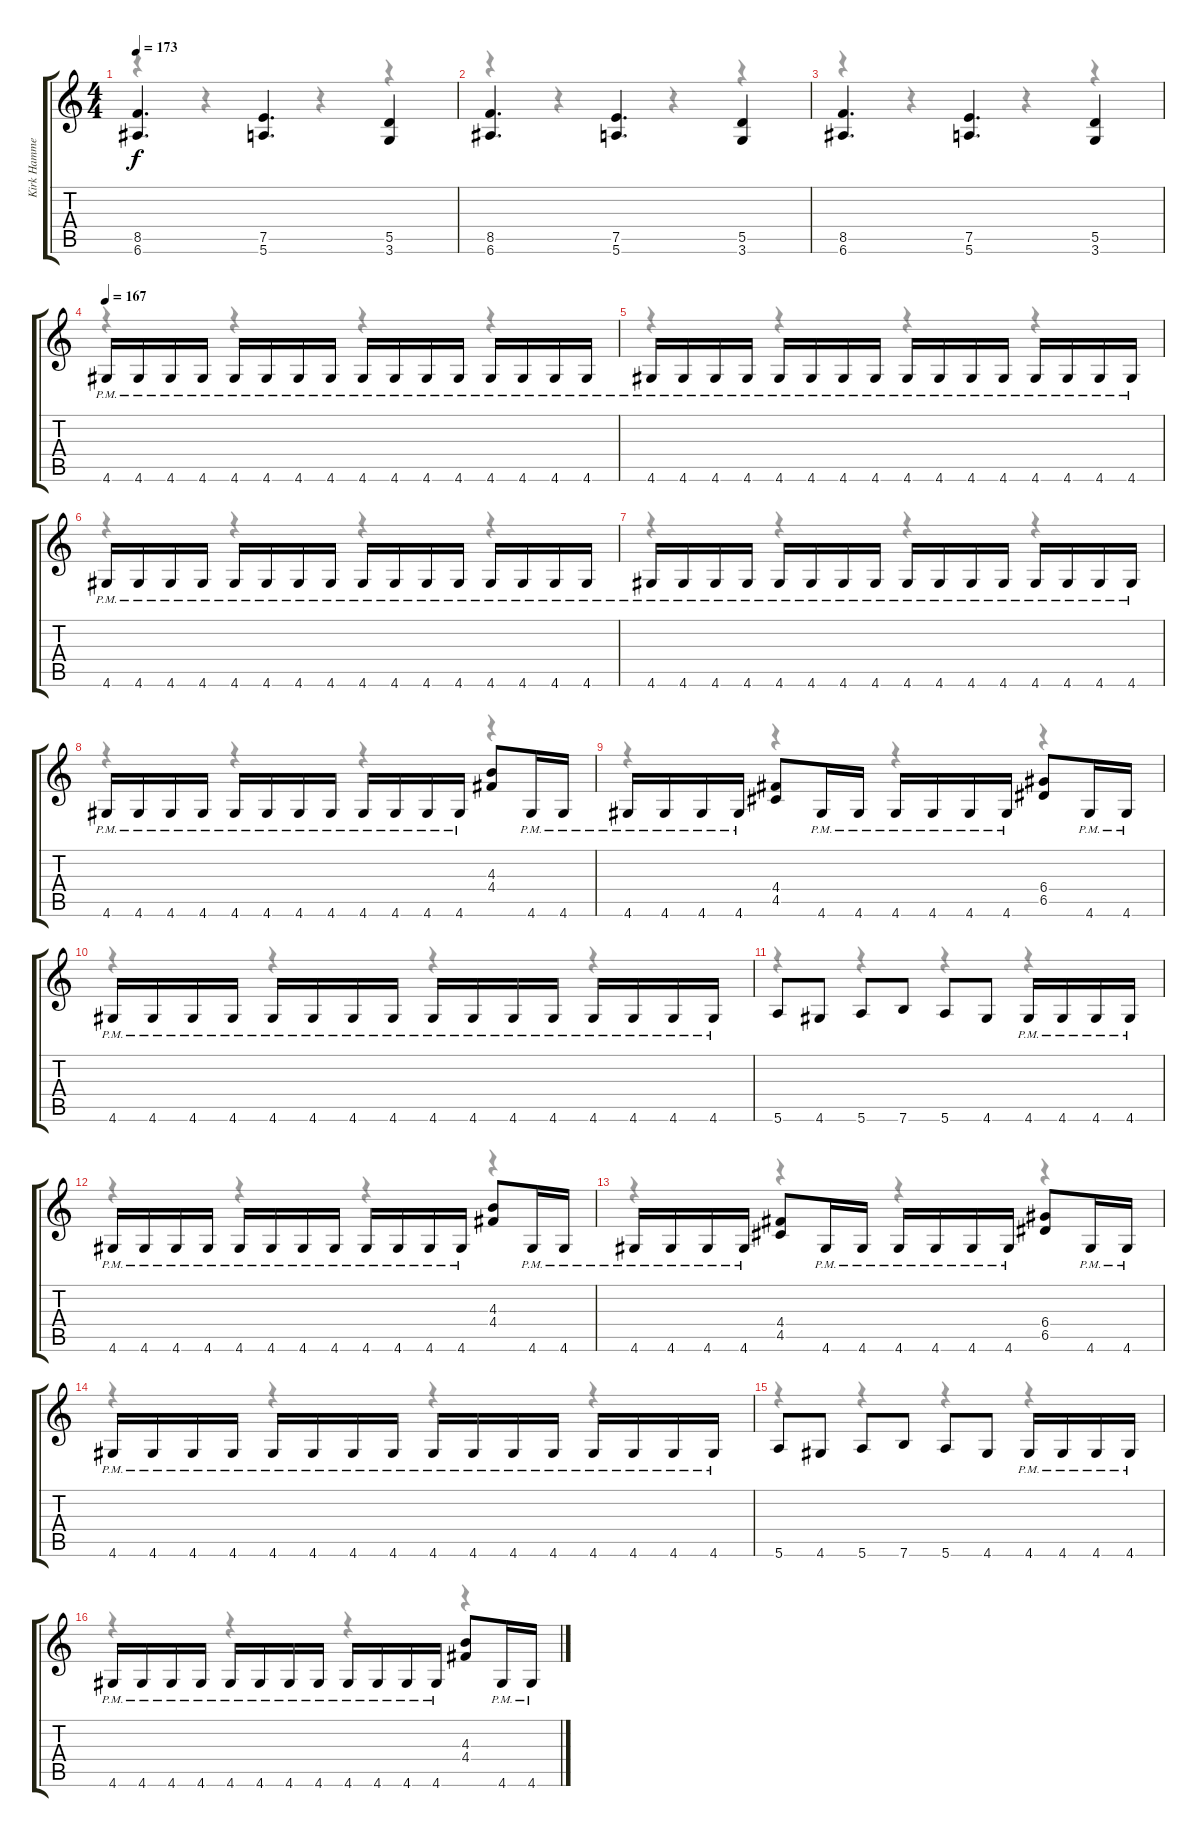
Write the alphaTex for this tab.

\track ("Kirk Hammett" "Kirk Hamme") {instrument distortionguitar}
\staff {score tabs}
\tuning (E4 B3 G3 D3 A2 E2) {hide}
\voice
\ts (4 4)
\tempo 173
\clef g2
\ks c
(8.5 6.6).4{d dy f} (7.5 5.6).4{d} (5.5 3.6).4 |
(8.5 6.6).4{d} (7.5 5.6).4{d} (5.5 3.6).4 |
(8.5 6.6).4{d} (7.5 5.6).4{d} (5.5 3.6).4 |
\tempo 167
4.6{pm}.16 4.6{pm}.16 4.6{pm}.16 4.6{pm}.16 4.6{pm}.16 4.6{pm}.16 4.6{pm}.16 4.6{pm}.16 4.6{pm}.16 4.6{pm}.16 4.6{pm}.16 4.6{pm}.16 4.6{pm}.16 4.6{pm}.16 4.6{pm}.16 4.6{pm}.16 |
4.6{pm}.16 4.6{pm}.16 4.6{pm}.16 4.6{pm}.16 4.6{pm}.16 4.6{pm}.16 4.6{pm}.16 4.6{pm}.16 4.6{pm}.16 4.6{pm}.16 4.6{pm}.16 4.6{pm}.16 4.6{pm}.16 4.6{pm}.16 4.6{pm}.16 4.6{pm}.16 |
4.6{pm}.16 4.6{pm}.16 4.6{pm}.16 4.6{pm}.16 4.6{pm}.16 4.6{pm}.16 4.6{pm}.16 4.6{pm}.16 4.6{pm}.16 4.6{pm}.16 4.6{pm}.16 4.6{pm}.16 4.6{pm}.16 4.6{pm}.16 4.6{pm}.16 4.6{pm}.16 |
4.6{pm}.16 4.6{pm}.16 4.6{pm}.16 4.6{pm}.16 4.6{pm}.16 4.6{pm}.16 4.6{pm}.16 4.6{pm}.16 4.6{pm}.16 4.6{pm}.16 4.6{pm}.16 4.6{pm}.16 4.6{pm}.16 4.6{pm}.16 4.6{pm}.16 4.6{pm}.16 |
4.6{pm}.16 4.6{pm}.16 4.6{pm}.16 4.6{pm}.16 4.6{pm}.16 4.6{pm}.16 4.6{pm}.16 4.6{pm}.16 4.6{pm}.16 4.6{pm}.16 4.6{pm}.16 4.6{pm}.16 (4.3 4.4).8 4.6{pm}.16 4.6{pm}.16 |
4.6{pm}.16 4.6{pm}.16 4.6{pm}.16 4.6{pm}.16 (4.4 4.5).8 4.6{pm}.16 4.6{pm}.16 4.6{pm}.16 4.6{pm}.16 4.6{pm}.16 4.6{pm}.16 (6.4 6.5).8 4.6{pm}.16 4.6{pm}.16 |
4.6{pm}.16 4.6{pm}.16 4.6{pm}.16 4.6{pm}.16 4.6{pm}.16 4.6{pm}.16 4.6{pm}.16 4.6{pm}.16 4.6{pm}.16 4.6{pm}.16 4.6{pm}.16 4.6{pm}.16 4.6{pm}.16 4.6{pm}.16 4.6{pm}.16 4.6{pm}.16 |
5.6.8 4.6.8 5.6.8 7.6.8 5.6.8 4.6.8 4.6{pm}.16 4.6{pm}.16 4.6{pm}.16 4.6{pm}.16 |
4.6{pm}.16 4.6{pm}.16 4.6{pm}.16 4.6{pm}.16 4.6{pm}.16 4.6{pm}.16 4.6{pm}.16 4.6{pm}.16 4.6{pm}.16 4.6{pm}.16 4.6{pm}.16 4.6{pm}.16 (4.3 4.4).8 4.6{pm}.16 4.6{pm}.16 |
4.6{pm}.16 4.6{pm}.16 4.6{pm}.16 4.6{pm}.16 (4.4 4.5).8 4.6{pm}.16 4.6{pm}.16 4.6{pm}.16 4.6{pm}.16 4.6{pm}.16 4.6{pm}.16 (6.4 6.5).8 4.6{pm}.16 4.6{pm}.16 |
4.6{pm}.16 4.6{pm}.16 4.6{pm}.16 4.6{pm}.16 4.6{pm}.16 4.6{pm}.16 4.6{pm}.16 4.6{pm}.16 4.6{pm}.16 4.6{pm}.16 4.6{pm}.16 4.6{pm}.16 4.6{pm}.16 4.6{pm}.16 4.6{pm}.16 4.6{pm}.16 |
5.6.8 4.6.8 5.6.8 7.6.8 5.6.8 4.6.8 4.6{pm}.16 4.6{pm}.16 4.6{pm}.16 4.6{pm}.16 |
4.6{pm}.16 4.6{pm}.16 4.6{pm}.16 4.6{pm}.16 4.6{pm}.16 4.6{pm}.16 4.6{pm}.16 4.6{pm}.16 4.6{pm}.16 4.6{pm}.16 4.6{pm}.16 4.6{pm}.16 (4.3 4.4).8 4.6{pm}.16 4.6{pm}.16
\voice
\clef g2
\ottava regular
\simile none
\ks c
r.4{dy f} r.4 r.4 r.4 |
r.4 r.4 r.4 r.4 |
r.4 r.4 r.4 r.4 |
r.4 r.4 r.4 r.4 |
r.4 r.4 r.4 r.4 |
r.4 r.4 r.4 r.4 |
r.4 r.4 r.4 r.4 |
r.4 r.4 r.4 r.4 |
r.4 r.4 r.4 r.4 |
r.4 r.4 r.4 r.4 |
r.4 r.4 r.4 r.4 |
r.4 r.4 r.4 r.4 |
r.4 r.4 r.4 r.4 |
r.4 r.4 r.4 r.4 |
r.4 r.4 r.4 r.4 |
r.4 r.4 r.4 r.4
